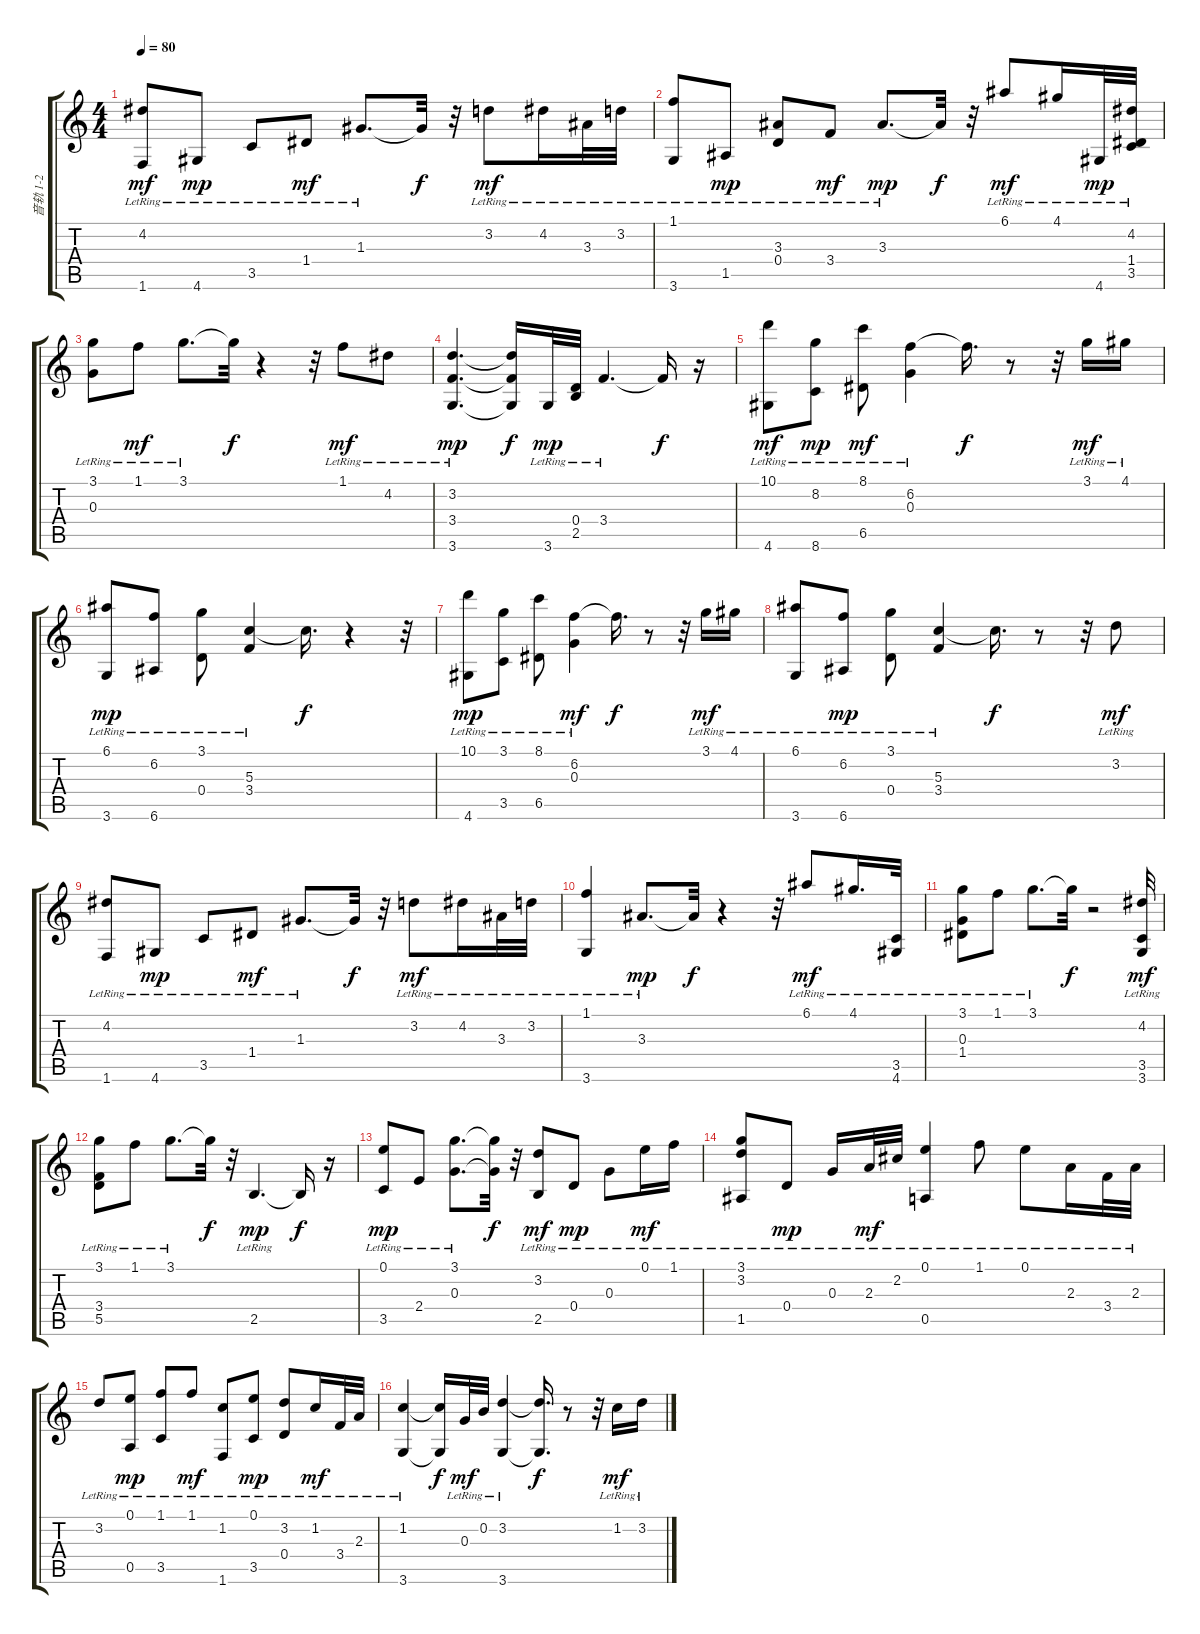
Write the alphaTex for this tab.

\track ("音轨 1-2" "音轨 1-2") {instrument acousticguitarsteel}
\staff {score tabs}
\tuning (E4 B3 G3 D3 A2 E2) {hide}
\ts (4 4)
\tempo 80
\clef g2
\ks c
(4.2{lr} 1.6{lr}).8{dy mf} 4.6{lr}.8{dy mp} 3.5{lr}.8 1.4{lr}.8{dy mf} 1.3{lr}.8{d} 1.3{t}.32{dy f} r.32 3.2{lr}.8{dy mf} 4.2{lr}.16 3.3{lr}.32 3.2{lr}.32 |
(1.1{lr} 3.6{lr}).8 1.5{lr}.8{dy mp} (3.3{lr} 0.4{lr}).8 3.4{lr}.8{dy mf} 3.3{lr}.8{d dy mp} 3.3{t}.32{dy f} r.32 6.1{lr}.8{dy mf} 4.1{lr}.16 4.6{lr}.32{dy mp} (4.2{lr} 1.4{lr} 3.5{lr}).32 |
(3.1{lr} 0.3{lr}).8 1.1{lr}.8{dy mf} 3.1{lr}.8{d} 3.1{t}.32{dy f} r.4 r.32 1.1{lr}.8{dy mf} 4.2{lr}.8 |
(3.2{lr} 3.4{lr} 3.6{lr}).4{d dy mp} (3.2{t} 3.4{t} 3.6{t}).16{dy f} 3.6{lr}.32{dy mp} (0.4{lr} 2.5{lr}).32 3.4{lr}.4{d} 3.4{t}.16{dy f} r.16 |
(10.1{lr} 4.6{lr}).8{dy mf} (8.2{lr} 8.6{lr}).8{dy mp} (8.1{lr} 6.5{lr}).8{dy mf} (6.2{lr} 0.3{lr}).4 6.2{t}.16{d dy f} r.8 r.32 3.1{lr}.16{dy mf} 4.1{lr}.16 |
(6.1{lr} 3.6{lr}).8{dy mp} (6.2{lr} 6.6{lr}).8 (3.1{lr} 0.4{lr}).8 (5.3{lr} 3.4{lr}).4 5.3{t}.16{d dy f} r.4 r.32 |
(10.1{lr} 4.6{lr}).8{dy mp} (3.1{lr} 3.5{lr}).8 (8.1{lr} 6.5{lr}).8 (6.2{lr} 0.3{lr}).4{dy mf} 6.2{t}.16{d dy f} r.8 r.32 3.1{lr}.16{dy mf} 4.1{lr}.16 |
(6.1{lr} 3.6{lr}).8 (6.2{lr} 6.6{lr}).8{dy mp} (3.1{lr} 0.4{lr}).8 (5.3{lr} 3.4{lr}).4 5.3{t}.16{d dy f} r.8 r.32 3.2{lr}.8{dy mf} |
(4.2{lr} 1.6{lr}).8 4.6{lr}.8{dy mp} 3.5{lr}.8 1.4{lr}.8{dy mf} 1.3{lr}.8{d} 1.3{t}.32{dy f} r.32 3.2{lr}.8{dy mf} 4.2{lr}.16 3.3{lr}.32 3.2{lr}.32 |
(1.1{lr} 3.6{lr}).4 3.3{lr}.8{d dy mp} 3.3{t}.32{dy f} r.4 r.32 6.1{lr}.8{dy mf} 4.1{lr}.16{d} (3.5{lr} 4.6{lr}).32 |
(3.1{lr} 0.3{lr} 1.4{lr}).8 1.1{lr}.8 3.1{lr}.8{d} 3.1{t}.32{dy f} r.2 (4.2{lr} 3.5{lr} 3.6{lr}).32{dy mf} |
(3.1{lr} 3.4{lr} 5.5{lr}).8 1.1{lr}.8 3.1{lr}.8{d} 3.1{t}.32{dy f} r.32 2.5{lr}.4{d dy mp} 2.5{t}.16{dy f} r.16 |
(0.1{lr} 3.5{lr}).8{dy mp} 2.4{lr}.8 (3.1{lr} 0.3{lr}).8{d} (3.1{t} 0.3{t}).32{dy f} r.32 (3.2{lr} 2.5{lr}).8{dy mf} 0.4{lr}.8{dy mp} 0.3{lr}.8 0.1{lr}.16{dy mf} 1.1{lr}.16 |
(3.1{lr} 3.2{lr} 1.5{lr}).8 0.4{lr}.8{dy mp} 0.3{lr}.16 2.3{lr}.32{dy mf} 2.2{lr}.32 (0.1{lr} 0.5{lr}).4 1.1{lr}.8 0.1{lr}.8 2.3{lr}.16 3.4{lr}.32 2.3{lr}.32 |
3.2{lr}.8 (0.1{lr} 0.5{lr}).8{dy mp} (1.1{lr} 3.5{lr}).8 1.1{lr}.8{dy mf} (1.2{lr} 1.6{lr}).8 (0.1{lr} 3.5{lr}).8{dy mp} (3.2{lr} 0.4{lr}).8 1.2{lr}.16{dy mf} 3.4{lr}.32 2.3{lr}.32 |
(1.2{lr} 3.6{lr}).4 (1.2{t} 3.6{t}).16{dy f} 0.3{lr}.32{dy mf} 0.2{lr}.32 (3.2{lr} 3.6{lr}).4 (3.2{t} 3.6{t}).16{d dy f} r.8 r.32 1.2{lr}.16{dy mf} 3.2{lr}.16
